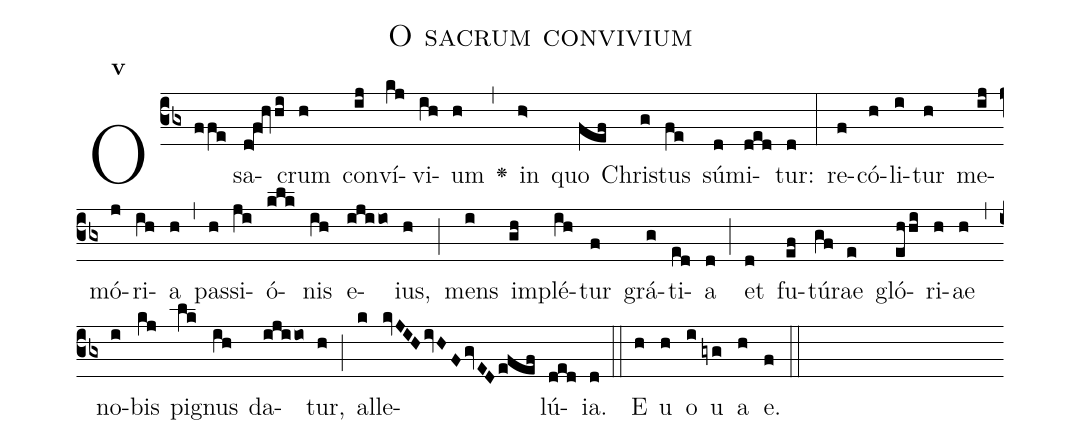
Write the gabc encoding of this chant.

name:O sacrum convivium;
office-part:Antiphona;
mode:5;
%%
initial-style: 0;
name: O sacrum convivium;
book: Antiphonae & Responsoria/Tomus IV, p. 186;
occasion: Ss.mi Corporis et Sanguinis Christi;
office-part: Vesperae II Ant E;
user-notes: ;
commentary: ;
annotation: 5a;
centering-scheme: english;
fontsize: 12;
font: OFLSortsMillGoudy;
height: 11;
width: 4.5;
%%
(cb3) O(ffe) sa(d!fV/[-2.0]fqh/hi)crum(h) con(ij)ví(kj)vi(ih)um(h) <v>\greheightstar</v>(,)  in(h>) quo(fef) Chri(g)stus(fe) sú(d)mi(ded)tur:(d) (:) re(f)có(h)li(i)tur(h) me(ij)mó(j)ri(ih)a(h) (,) pas(h)si(ji)ó(klk)nis(ih) e(ijiio)ius,(h) (;) mens(i) im(gh)plé(ih)tur(f) grá(g)ti(ed)a(d) (;) et(d) fu(ef)tú(gf)rae(e) gló(ehhi)ri(h)ae(h) (,) no(i)bis(kj) pi(lk)gnus(ih) da(ijiio)tur,(h) (;) al(k)le(kvJIHivHFgvEDefef)lú(ded)ia.(d) (::)
E(h) u(h) o(i) u(gyg) a(h) e.(f) (::)
